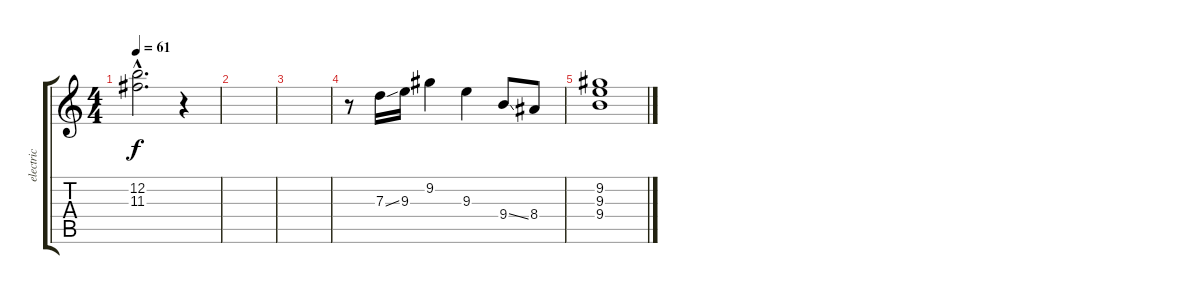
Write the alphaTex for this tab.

\track ("electric" "electric") {instrument electricguitarjazz}
\staff {score tabs}
\tuning (E4 B3 G3 D3 A2 E2) {hide}
\ts (4 4)
\tempo 61
\clef g2
\ks c
(12.2{hac t} 11.3{hac t}).2{d dy f} r.4 |
|
|
r.8 7.3{ss}.16 9.3.16 9.2.4 9.3.4 9.4{ss}.8 8.4.8 |
(9.2 9.3 9.4).1
